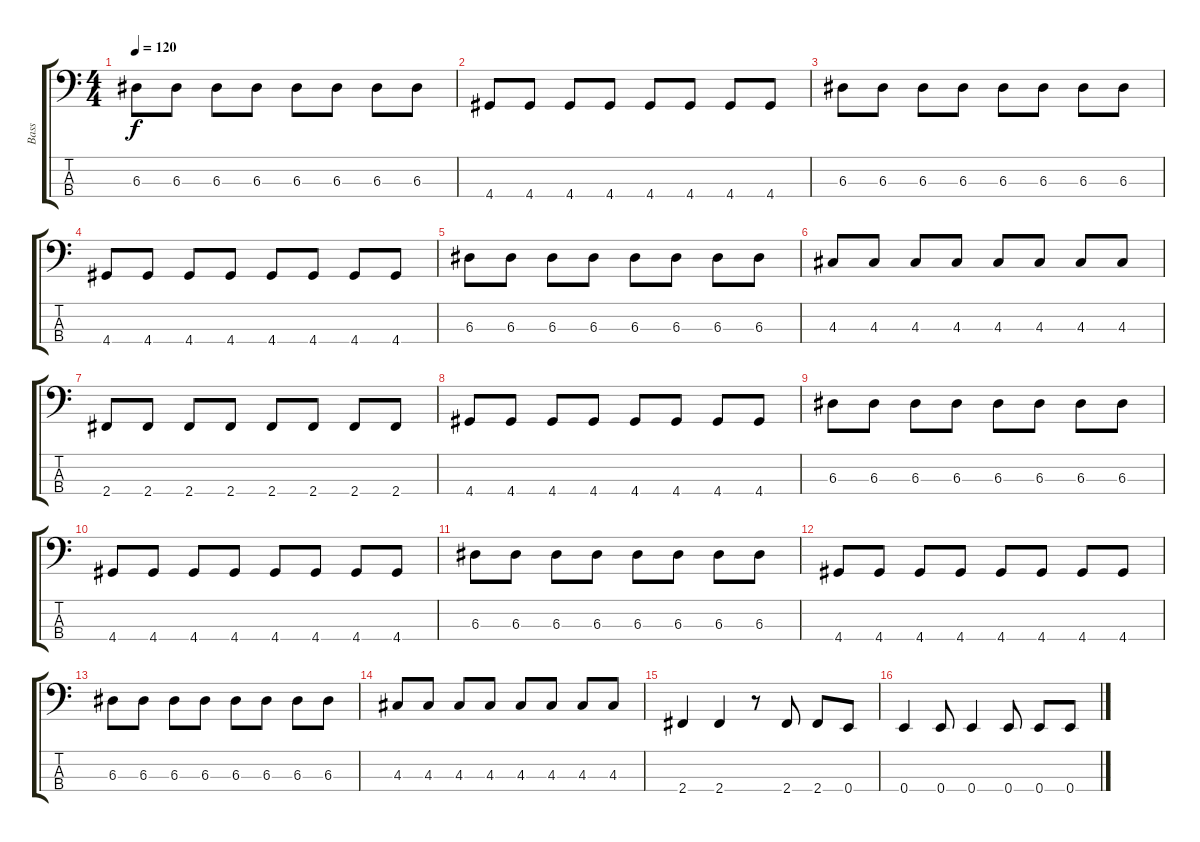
\track ("Bass" "Bass") {instrument electricbasspick}
\staff {score tabs}
\tuning (G2 D2 A1 E1) {hide}
\ts (4 4)
\tempo 120
\clef f4
\ks c
6.3.8{dy f} 6.3.8 6.3.8 6.3.8 6.3.8 6.3.8 6.3.8 6.3.8 |
4.4.8 4.4.8 4.4.8 4.4.8 4.4.8 4.4.8 4.4.8 4.4.8 |
6.3.8 6.3.8 6.3.8 6.3.8 6.3.8 6.3.8 6.3.8 6.3.8 |
4.4.8 4.4.8 4.4.8 4.4.8 4.4.8 4.4.8 4.4.8 4.4.8 |
6.3.8 6.3.8 6.3.8 6.3.8 6.3.8 6.3.8 6.3.8 6.3.8 |
4.3.8 4.3.8 4.3.8 4.3.8 4.3.8 4.3.8 4.3.8 4.3.8 |
2.4.8 2.4.8 2.4.8 2.4.8 2.4.8 2.4.8 2.4.8 2.4.8 |
4.4.8 4.4.8 4.4.8 4.4.8 4.4.8 4.4.8 4.4.8 4.4.8 |
6.3.8 6.3.8 6.3.8 6.3.8 6.3.8 6.3.8 6.3.8 6.3.8 |
4.4.8 4.4.8 4.4.8 4.4.8 4.4.8 4.4.8 4.4.8 4.4.8 |
6.3.8 6.3.8 6.3.8 6.3.8 6.3.8 6.3.8 6.3.8 6.3.8 |
4.4.8 4.4.8 4.4.8 4.4.8 4.4.8 4.4.8 4.4.8 4.4.8 |
6.3.8 6.3.8 6.3.8 6.3.8 6.3.8 6.3.8 6.3.8 6.3.8 |
4.3.8 4.3.8 4.3.8 4.3.8 4.3.8 4.3.8 4.3.8 4.3.8 |
2.4.4 2.4.4 r.8 2.4.8 2.4.8 0.4.8 |
0.4.4 0.4.8 0.4.4 0.4.8 0.4.8 0.4.8
